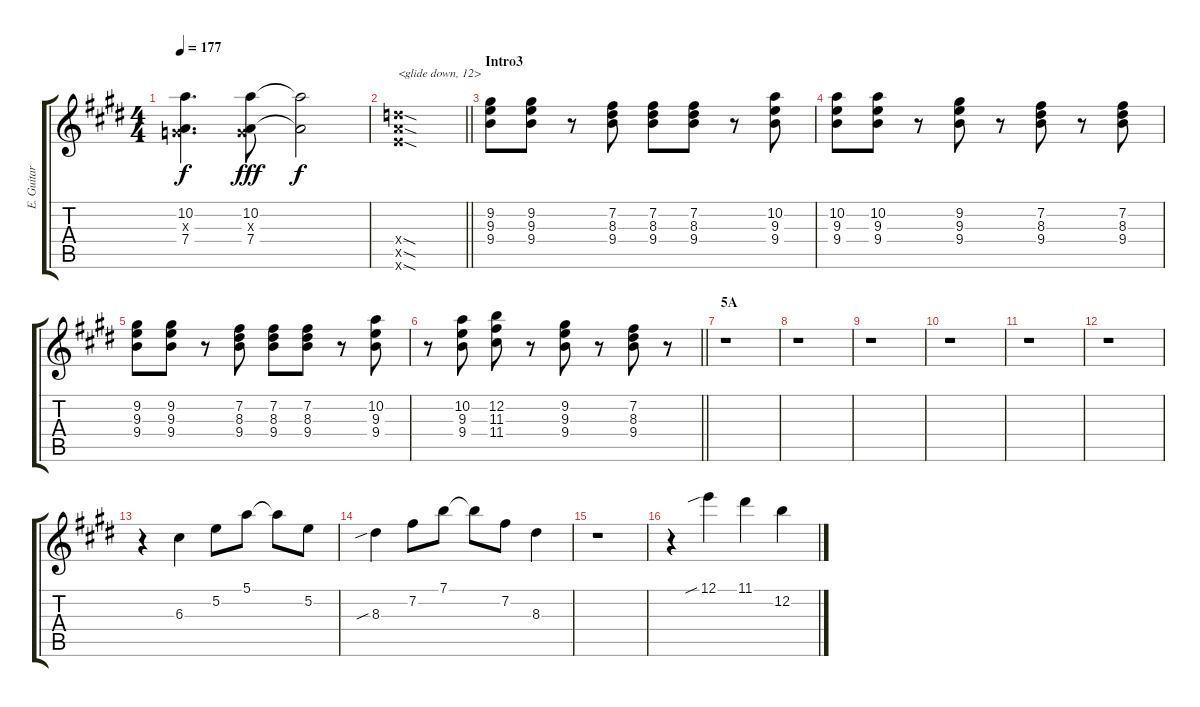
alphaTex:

\track ("E. Guitar I" "E. Guitar ") {instrument overdrivenguitar}
\staff {score tabs}
\tuning (E4 B3 G3 D3 A2 E2) {hide}
\ts (4 4)
\tempo 177
\clef g2
\ks e
(10.2 0.3{x} 7.4).4{d dy f} (10.2 0.3{x} 7.4).8{dy fff} (10.2{t} 7.4{t}).2{dy f} |
\barLineRight lightlight
(12.4{sod x} 12.5{sod x} 12.6{sod x}).1{txt "<glide down, 12>"} |
\section ("" "Intro3")
(9.2 9.3 9.4).8 (9.2 9.3 9.4).8 r.8 (7.2 8.3 9.4).8 (7.2 8.3 9.4).8 (7.2 8.3 9.4).8 r.8 (10.2 9.3 9.4).8 |
(10.2 9.3 9.4).8 (10.2 9.3 9.4).8 r.8 (9.2 9.3 9.4).8 r.8 (7.2 8.3 9.4).8 r.8 (7.2 8.3 9.4).8 |
(9.2 9.3 9.4).8 (9.2 9.3 9.4).8 r.8 (7.2 8.3 9.4).8 (7.2 8.3 9.4).8 (7.2 8.3 9.4).8 r.8 (10.2 9.3 9.4).8 |
\barLineRight lightlight
r.8 (10.2 9.3 9.4).8 (12.2 11.3 11.4).8 r.8 (9.2 9.3 9.4).8 r.8 (7.2 8.3 9.4).8 r.8 |
\section ("" "5A")
r.1 |
r.1 |
r.1 |
r.1 |
r.1 |
r.1 |
r.4 6.3.4 5.2.8 5.1.8 5.1{t}.8 5.2.8 |
8.3{sib}.4 7.2.8 7.1.8 7.1{t}.8 7.2.8 8.3.4 |
r.1 |
r.4 12.1{sib}.4 11.1.4 12.2.4
